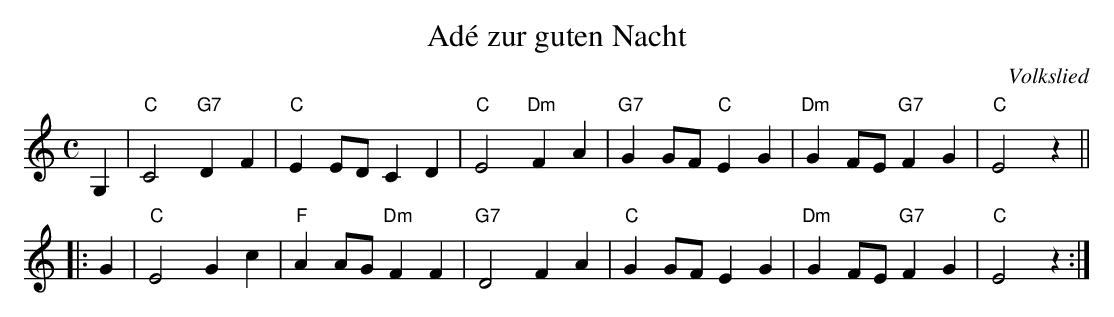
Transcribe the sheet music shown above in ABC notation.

X:1
T: Ad\'e zur guten Nacht
O: Volkslied
M: C
L: 1/8
K: C
  G,2 | "C"C4 "G7"D2F2 | "C"E2ED     C2D2 | "C"E4 "Dm"F2A2 | "G7"G2GF "C"E2G2 | "Dm"G2FE "G7"F2G2 | "C"E4 z2 ||
|: G2 | "C"E4     G2c2 | "F"A2AG "Dm"F2F2 | "G7"D4    F2A2 |  "C"G2GF    E2G2 | "Dm"G2FE "G7"F2G2 | "C"E4 z2 :|
